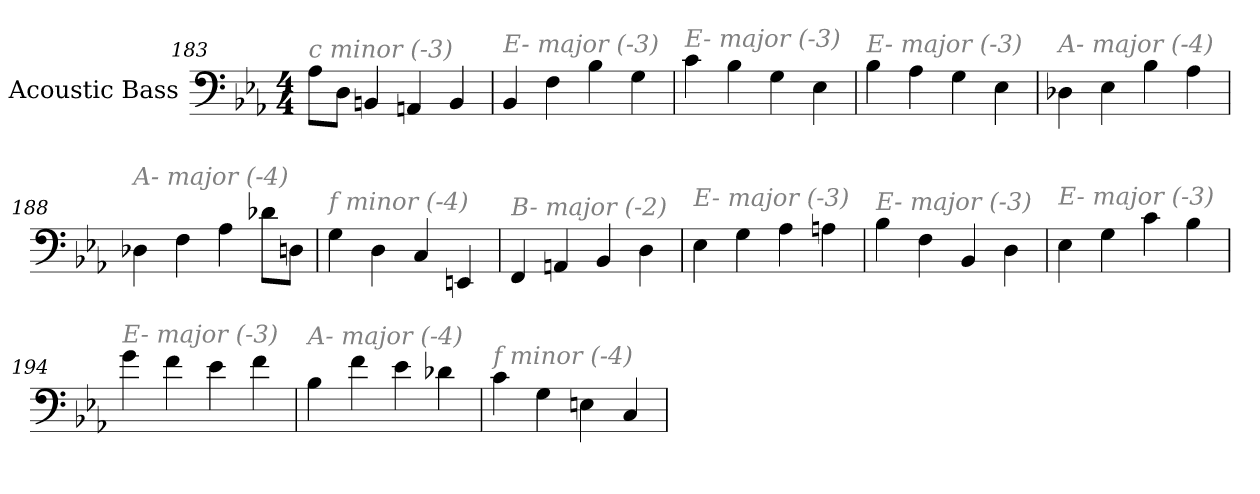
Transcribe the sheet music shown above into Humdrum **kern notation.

**kern
*part1
*staff1
*I"Acoustic Bass
*clefF4
*ITrd7c12
*k[b-e-a-]
*E-:
*M4/4
=183
!LO:TX:i:color=#808080:t=c minor (-3)
8AA-L
8DDJ
4BBBn
4AAAn
4BBB
=184
!LO:TX:i:color=#808080:t=E- major (-3)
4BBB-
4FF
4BB-
4GG
=185
!LO:TX:i:color=#808080:t=E- major (-3)
4C
4BB-
4GG
4EE-
=186
!LO:TX:i:color=#808080:t=E- major (-3)
4BB-
4AA-
4GG
4EE-
=187
!LO:TX:i:color=#808080:t=A- major (-4)
4DD-X
4EE-
4BB-
4AA-
=188
!LO:TX:i:color=#808080:t=A- major (-4)
4DD-X
4FF
4AA-
8D-XL
8DDnJ
=189
!LO:TX:i:color=#808080:t=f minor (-4)
4GG
4DD
4CC
4EEEn
=190
!LO:TX:i:color=#808080:t=B- major (-2)
4FFF
4AAAn
4BBB-
4DD
=191
!LO:TX:i:color=#808080:t=E- major (-3)
4EE-
4GG
4AA-
4AAn
=192
!LO:TX:i:color=#808080:t=E- major (-3)
4BB-
4FF
4BBB-
4DD
=193
!LO:TX:i:color=#808080:t=E- major (-3)
4EE-
4GG
4C
4BB-
=194
!LO:TX:i:color=#808080:t=E- major (-3)
4G
4F
4E-
4F
=195
!LO:TX:i:color=#808080:t=A- major (-4)
4BB-
4F
4E-
4D-X
=196
!LO:TX:i:color=#808080:t=f minor (-4)
4C
4GG
4EEn
4CC
=
*-
